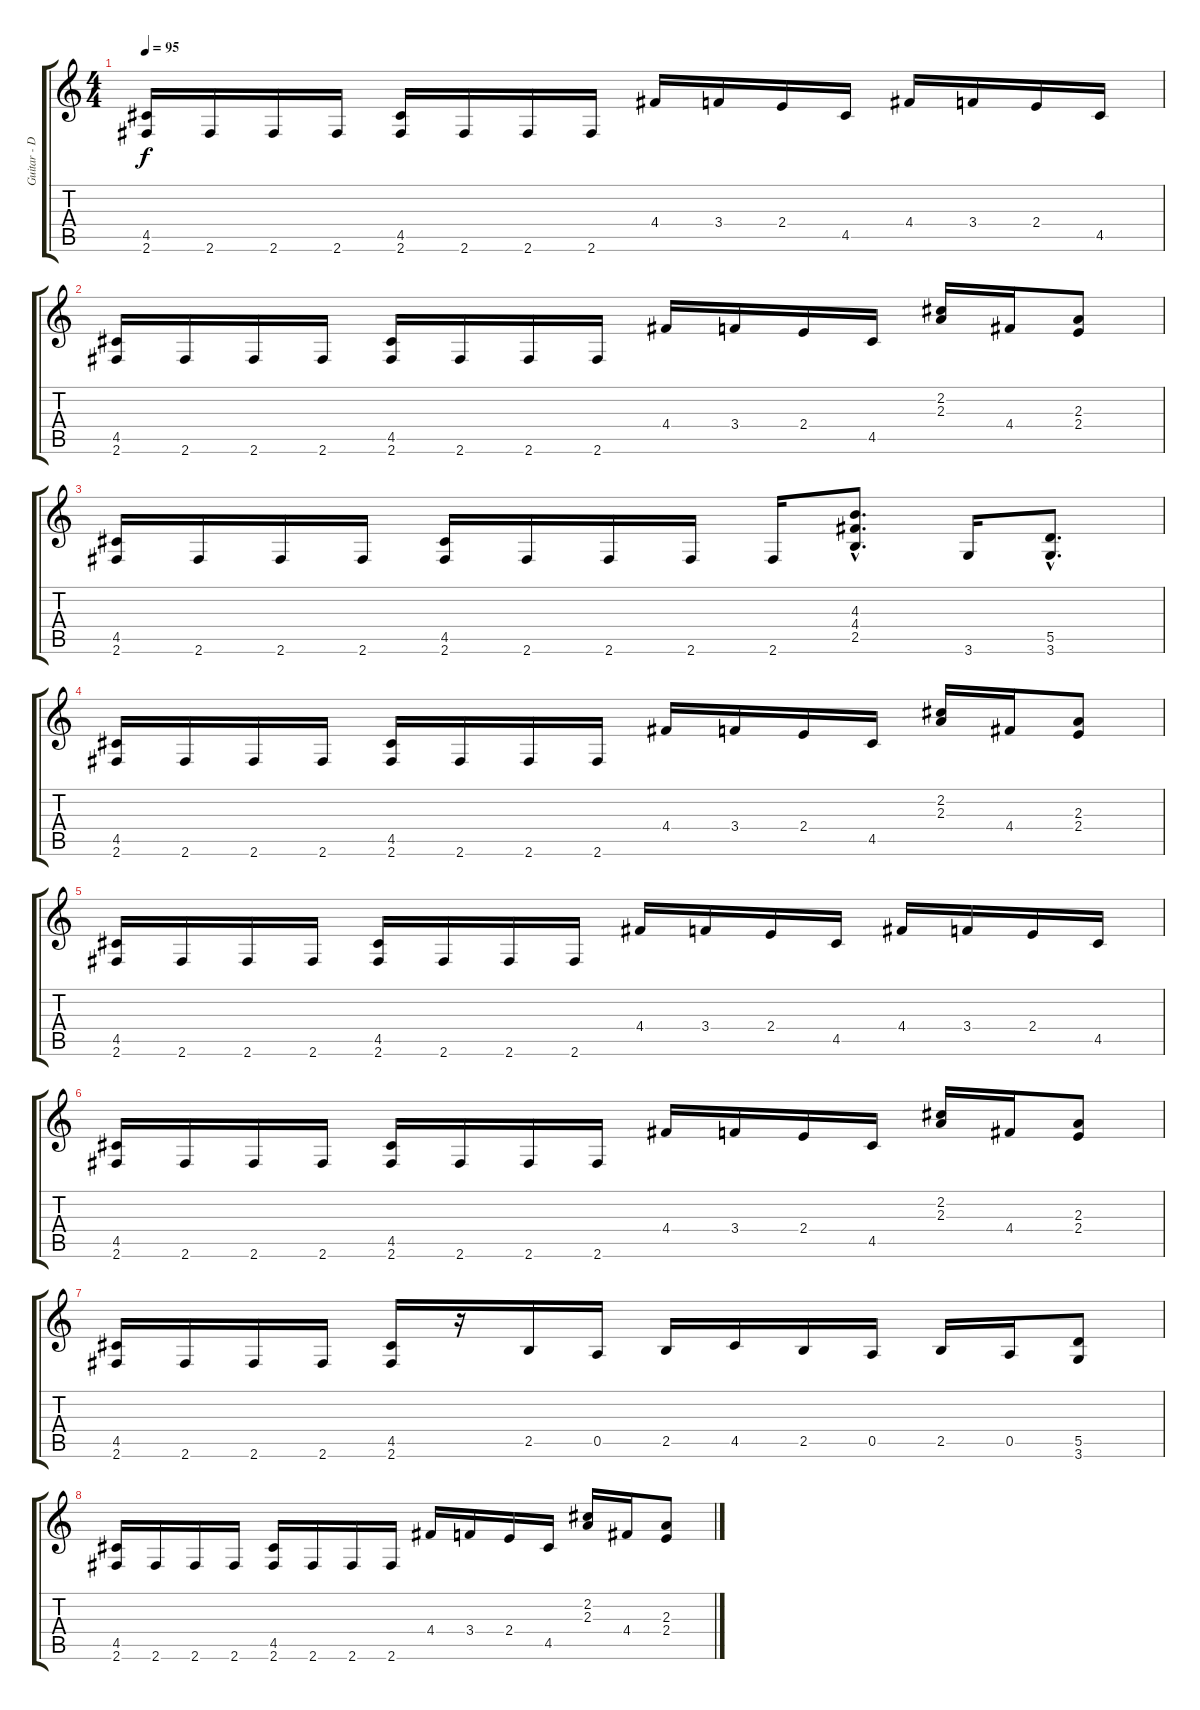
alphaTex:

\track ("Guitar - Dave Mustaine" "Guitar - D") {instrument distortionguitar}
\staff {score tabs}
\tuning (E4 B3 G3 D3 A2 E2) {hide}
\ts (4 4)
\tempo 95
\clef g2
\ks c
(4.5 2.6).16{dy f} 2.6.16 2.6.16 2.6.16 (4.5 2.6).16 2.6.16 2.6.16 2.6.16 4.4.16 3.4.16 2.4.16 4.5.16 4.4.16 3.4.16 2.4.16 4.5.16 |
(4.5 2.6).16 2.6.16 2.6.16 2.6.16 (4.5 2.6).16 2.6.16 2.6.16 2.6.16 4.4.16 3.4.16 2.4.16 4.5.16 (2.2 2.3).16 4.4.16 (2.3 2.4).8 |
(4.5 2.6).16 2.6.16 2.6.16 2.6.16 (4.5 2.6).16 2.6.16 2.6.16 2.6.16 2.6.16 (4.3{hac} 4.4{hac} 2.5{hac}).8{d} 3.6.16 (5.5{hac} 3.6{hac}).8{d} |
(4.5 2.6).16 2.6.16 2.6.16 2.6.16 (4.5 2.6).16 2.6.16 2.6.16 2.6.16 4.4.16 3.4.16 2.4.16 4.5.16 (2.2 2.3).16 4.4.16 (2.3 2.4).8 |
(4.5 2.6).16 2.6.16 2.6.16 2.6.16 (4.5 2.6).16 2.6.16 2.6.16 2.6.16 4.4.16 3.4.16 2.4.16 4.5.16 4.4.16 3.4.16 2.4.16 4.5.16 |
(4.5 2.6).16 2.6.16 2.6.16 2.6.16 (4.5 2.6).16 2.6.16 2.6.16 2.6.16 4.4.16 3.4.16 2.4.16 4.5.16 (2.2 2.3).16 4.4.16 (2.3 2.4).8 |
(4.5 2.6).16 2.6.16 2.6.16 2.6.16 (4.5 2.6).16 r.16 2.5.16 0.5.16 2.5.16 4.5.16 2.5.16 0.5.16 2.5.16 0.5.16 (5.5 3.6).8 |
(4.5 2.6).16 2.6.16 2.6.16 2.6.16 (4.5 2.6).16 2.6.16 2.6.16 2.6.16 4.4.16 3.4.16 2.4.16 4.5.16 (2.2 2.3).16 4.4.16 (2.3 2.4).8
